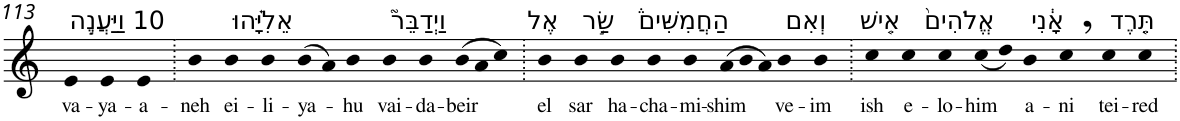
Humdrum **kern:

**kern	**text
*part1	*part1
*staff1	*staff1
*I"Piano	*
*I'Pno	*
!!LO:PB:g=z
*clefG2	*
*k[]	*
=113	=113
!LO:TX:a:t=10 וַיַּעֲנֶ֣ה	!
!	!LO:LY:b
4e	va-
!	!LO:LY:b
4e	-ya-
!	!LO:LY:b
4e	-a-
=114.	=114.
!	!LO:LY:b
4b	-neh
!LO:TX:a:t=אֵלִיָּ֗הוּ	!
!	!LO:LY:b
4b	ei-
!	!LO:LY:b
4b	-li-
!	!LO:LY:b
(>8b	-ya-
8a)	.
!	!LO:LY:b
4b	-hu
!LO:TX:a:t=וַיְדַבֵּר֮	!
!	!LO:LY:b
4b	vai-
!	!LO:LY:b
4b	-da-
*Xtuplet	*
!	!LO:LY:b
(>12b	-beir
12a	.
12cc)	.
=115.	=115.
!LO:TX:a:t=אֶל	!
!	!LO:LY:b
4b	el
!LO:TX:a:t=שַׂ֣ר	!
!	!LO:LY:b
4b	sar
!LO:TX:a:t=הַחֲמִשִּׁים֒	!
!	!LO:LY:b
4b	ha-
!	!LO:LY:b
4b	-cha-
!	!LO:LY:b
4b	-mi-
!	!LO:LY:b
(>12a	-shim
12b	.
12a)	.
!LO:TX:a:t=וְאִם	!
!	!LO:LY:b
4b	ve-
!	!LO:LY:b
4b	-im
=116.	=116.
!LO:TX:a:t=אִ֤ישׁ	!
!	!LO:LY:b
4cc	ish
!LO:TX:a:t=אֱלֹהִים֙	!
!	!LO:LY:b
4cc	e-
!	!LO:LY:b
4cc	-lo-
!	!LO:LY:b
(<8cc	-him
8dd)	.
!LO:TX:a:t=אָ֔נִי	!
!	!LO:LY:b
4b	a-
!	!LO:LY:b
4cc,	-ni
!LO:TX:a:t=תֵּ֤רֶד	!
!	!LO:LY:b
4cc	tei-
!	!LO:LY:b
4cc	-red
=.	=.
*-	*-
